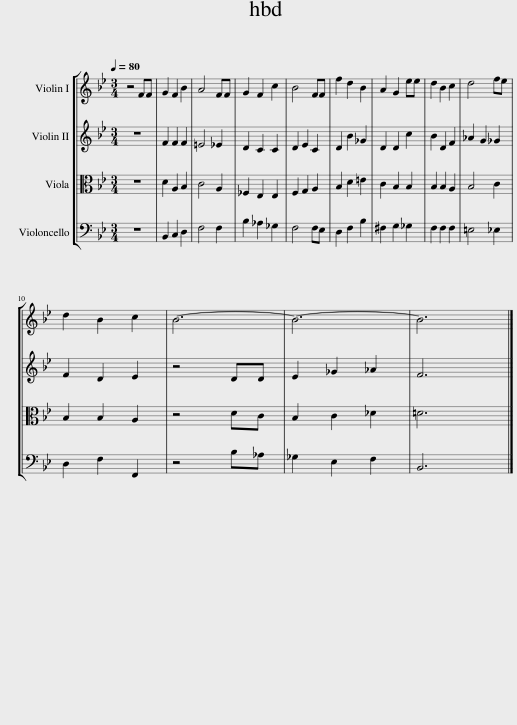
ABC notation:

X:1
%%score [ 1 2 3 4 ]
L:1/8
Q:1/4=80
M:3/4
I:linebreak $
K:Bb
V:1 treble
V:2 treble
V:3 alto
V:4 bass
V:1
 z4 FF | G2 F2 B2 | A4 FF | G2 F2 c2 | B4 FF | %5
 f2 d2 B2 | A2 G2 ee | d2 B2 c2 | d4 fe |$ d2 B2 c2 | %10
 B6- | B6- | B6 |] %13
V:2
 z6 | F2 F2 F2 | =E4 _E2 | D2 C2 C2 | D2 E2 C2 | %5
 D2 B2 _G2 | D2 D2 c2 | B2 D2 F2 | _A2 G2 _G2 |$ F2 D2 E2 | %10
 z4 DD | E2 _G2 _A2 | F6 |] %13
V:3
 z6 | D2 A,2 B,2 | C4 A,2 | _F,2 E,2 E,2 | F,2 G,2 A,2 | %5
 B,2 D2 =E2 | C2 B,2 B,2 | B,2 B,2 A,2 | B,4 C2 |$ B,2 B,2 A,2 | %10
 z4 DC | B,2 C2 _D2 | =D6 |] %13
V:4
 z6 | B,,2 C,2 D,2 | F,4 F,2 | B,2 _A,2 _G,2 | F,4 F,E, | %5
 D,2 F,2 B,2 | ^F,2 G,2 _G,2 | F,2 F,2 F,2 | =E,4 _E,2 |$ D,2 F,2 F,,2 | %10
 z4 B,_A, | _G,2 E,2 F,2 | B,,6 |] %13
